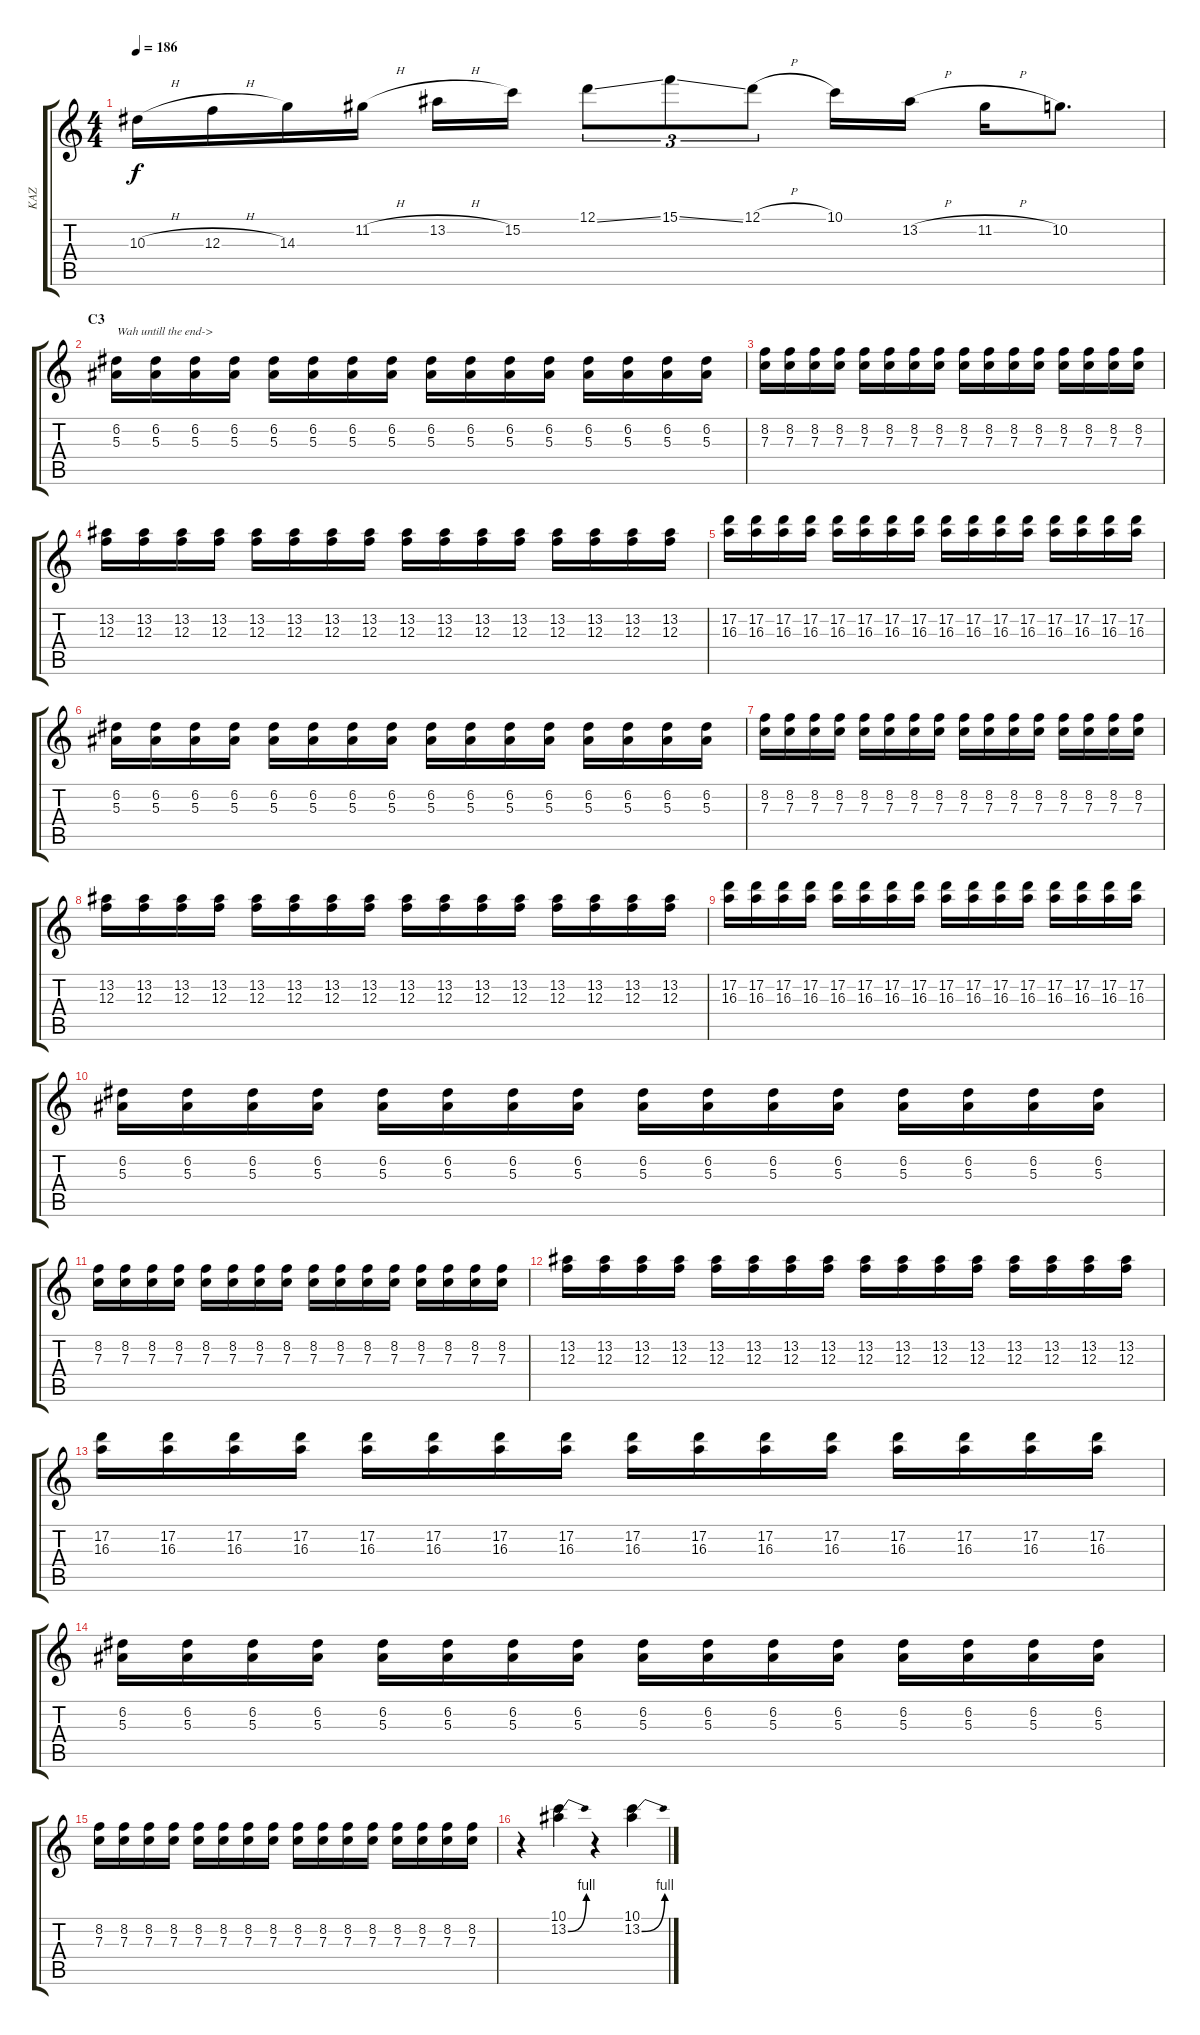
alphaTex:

\track ("KAZ" "KAZ") {instrument distortionguitar}
\staff {score tabs}
\tuning (D4 A3 F3 C3 G2 C2) {hide}
\ts (4 4)
\tempo 186
\clef g2
\ks c
10.3{h}.16{dy f} 12.3{h}.16 14.3.16 11.2{h}.16 13.2{h}.16 15.2.16 12.1{ss}.8{tu (3 2)} 15.1{ss}.8{tu (3 2)} 12.1{h}.8{tu (3 2)} 10.1.16 13.2{h}.16 11.2{h}.16 10.2.8{d} |
\section ("" "C3")
(6.2 5.3).16{txt "Wah untill the end->"} (6.2 5.3).16 (6.2 5.3).16 (6.2 5.3).16 (6.2 5.3).16 (6.2 5.3).16 (6.2 5.3).16 (6.2 5.3).16 (6.2 5.3).16 (6.2 5.3).16 (6.2 5.3).16 (6.2 5.3).16 (6.2 5.3).16 (6.2 5.3).16 (6.2 5.3).16 (6.2 5.3).16 |
(8.2 7.3).16 (8.2 7.3).16 (8.2 7.3).16 (8.2 7.3).16 (8.2 7.3).16 (8.2 7.3).16 (8.2 7.3).16 (8.2 7.3).16 (8.2 7.3).16 (8.2 7.3).16 (8.2 7.3).16 (8.2 7.3).16 (8.2 7.3).16 (8.2 7.3).16 (8.2 7.3).16 (8.2 7.3).16 |
(13.2 12.3).16 (13.2 12.3).16 (13.2 12.3).16 (13.2 12.3).16 (13.2 12.3).16 (13.2 12.3).16 (13.2 12.3).16 (13.2 12.3).16 (13.2 12.3).16 (13.2 12.3).16 (13.2 12.3).16 (13.2 12.3).16 (13.2 12.3).16 (13.2 12.3).16 (13.2 12.3).16 (13.2 12.3).16 |
(17.2 16.3).16 (17.2 16.3).16 (17.2 16.3).16 (17.2 16.3).16 (17.2 16.3).16 (17.2 16.3).16 (17.2 16.3).16 (17.2 16.3).16 (17.2 16.3).16 (17.2 16.3).16 (17.2 16.3).16 (17.2 16.3).16 (17.2 16.3).16 (17.2 16.3).16 (17.2 16.3).16 (17.2 16.3).16 |
(6.2 5.3).16 (6.2 5.3).16 (6.2 5.3).16 (6.2 5.3).16 (6.2 5.3).16 (6.2 5.3).16 (6.2 5.3).16 (6.2 5.3).16 (6.2 5.3).16 (6.2 5.3).16 (6.2 5.3).16 (6.2 5.3).16 (6.2 5.3).16 (6.2 5.3).16 (6.2 5.3).16 (6.2 5.3).16 |
(8.2 7.3).16 (8.2 7.3).16 (8.2 7.3).16 (8.2 7.3).16 (8.2 7.3).16 (8.2 7.3).16 (8.2 7.3).16 (8.2 7.3).16 (8.2 7.3).16 (8.2 7.3).16 (8.2 7.3).16 (8.2 7.3).16 (8.2 7.3).16 (8.2 7.3).16 (8.2 7.3).16 (8.2 7.3).16 |
(13.2 12.3).16 (13.2 12.3).16 (13.2 12.3).16 (13.2 12.3).16 (13.2 12.3).16 (13.2 12.3).16 (13.2 12.3).16 (13.2 12.3).16 (13.2 12.3).16 (13.2 12.3).16 (13.2 12.3).16 (13.2 12.3).16 (13.2 12.3).16 (13.2 12.3).16 (13.2 12.3).16 (13.2 12.3).16 |
(17.2 16.3).16 (17.2 16.3).16 (17.2 16.3).16 (17.2 16.3).16 (17.2 16.3).16 (17.2 16.3).16 (17.2 16.3).16 (17.2 16.3).16 (17.2 16.3).16 (17.2 16.3).16 (17.2 16.3).16 (17.2 16.3).16 (17.2 16.3).16 (17.2 16.3).16 (17.2 16.3).16 (17.2 16.3).16 |
(6.2 5.3).16 (6.2 5.3).16 (6.2 5.3).16 (6.2 5.3).16 (6.2 5.3).16 (6.2 5.3).16 (6.2 5.3).16 (6.2 5.3).16 (6.2 5.3).16 (6.2 5.3).16 (6.2 5.3).16 (6.2 5.3).16 (6.2 5.3).16 (6.2 5.3).16 (6.2 5.3).16 (6.2 5.3).16 |
(8.2 7.3).16 (8.2 7.3).16 (8.2 7.3).16 (8.2 7.3).16 (8.2 7.3).16 (8.2 7.3).16 (8.2 7.3).16 (8.2 7.3).16 (8.2 7.3).16 (8.2 7.3).16 (8.2 7.3).16 (8.2 7.3).16 (8.2 7.3).16 (8.2 7.3).16 (8.2 7.3).16 (8.2 7.3).16 |
(13.2 12.3).16 (13.2 12.3).16 (13.2 12.3).16 (13.2 12.3).16 (13.2 12.3).16 (13.2 12.3).16 (13.2 12.3).16 (13.2 12.3).16 (13.2 12.3).16 (13.2 12.3).16 (13.2 12.3).16 (13.2 12.3).16 (13.2 12.3).16 (13.2 12.3).16 (13.2 12.3).16 (13.2 12.3).16 |
(17.2 16.3).16 (17.2 16.3).16 (17.2 16.3).16 (17.2 16.3).16 (17.2 16.3).16 (17.2 16.3).16 (17.2 16.3).16 (17.2 16.3).16 (17.2 16.3).16 (17.2 16.3).16 (17.2 16.3).16 (17.2 16.3).16 (17.2 16.3).16 (17.2 16.3).16 (17.2 16.3).16 (17.2 16.3).16 |
(6.2 5.3).16 (6.2 5.3).16 (6.2 5.3).16 (6.2 5.3).16 (6.2 5.3).16 (6.2 5.3).16 (6.2 5.3).16 (6.2 5.3).16 (6.2 5.3).16 (6.2 5.3).16 (6.2 5.3).16 (6.2 5.3).16 (6.2 5.3).16 (6.2 5.3).16 (6.2 5.3).16 (6.2 5.3).16 |
(8.2 7.3).16 (8.2 7.3).16 (8.2 7.3).16 (8.2 7.3).16 (8.2 7.3).16 (8.2 7.3).16 (8.2 7.3).16 (8.2 7.3).16 (8.2 7.3).16 (8.2 7.3).16 (8.2 7.3).16 (8.2 7.3).16 (8.2 7.3).16 (8.2 7.3).16 (8.2 7.3).16 (8.2 7.3).16 |
r.4 (10.1 13.2{be (bend 0 0 60 4)}).4 r.4 (10.1 13.2{be (bend 0 0 60 4)}).4
